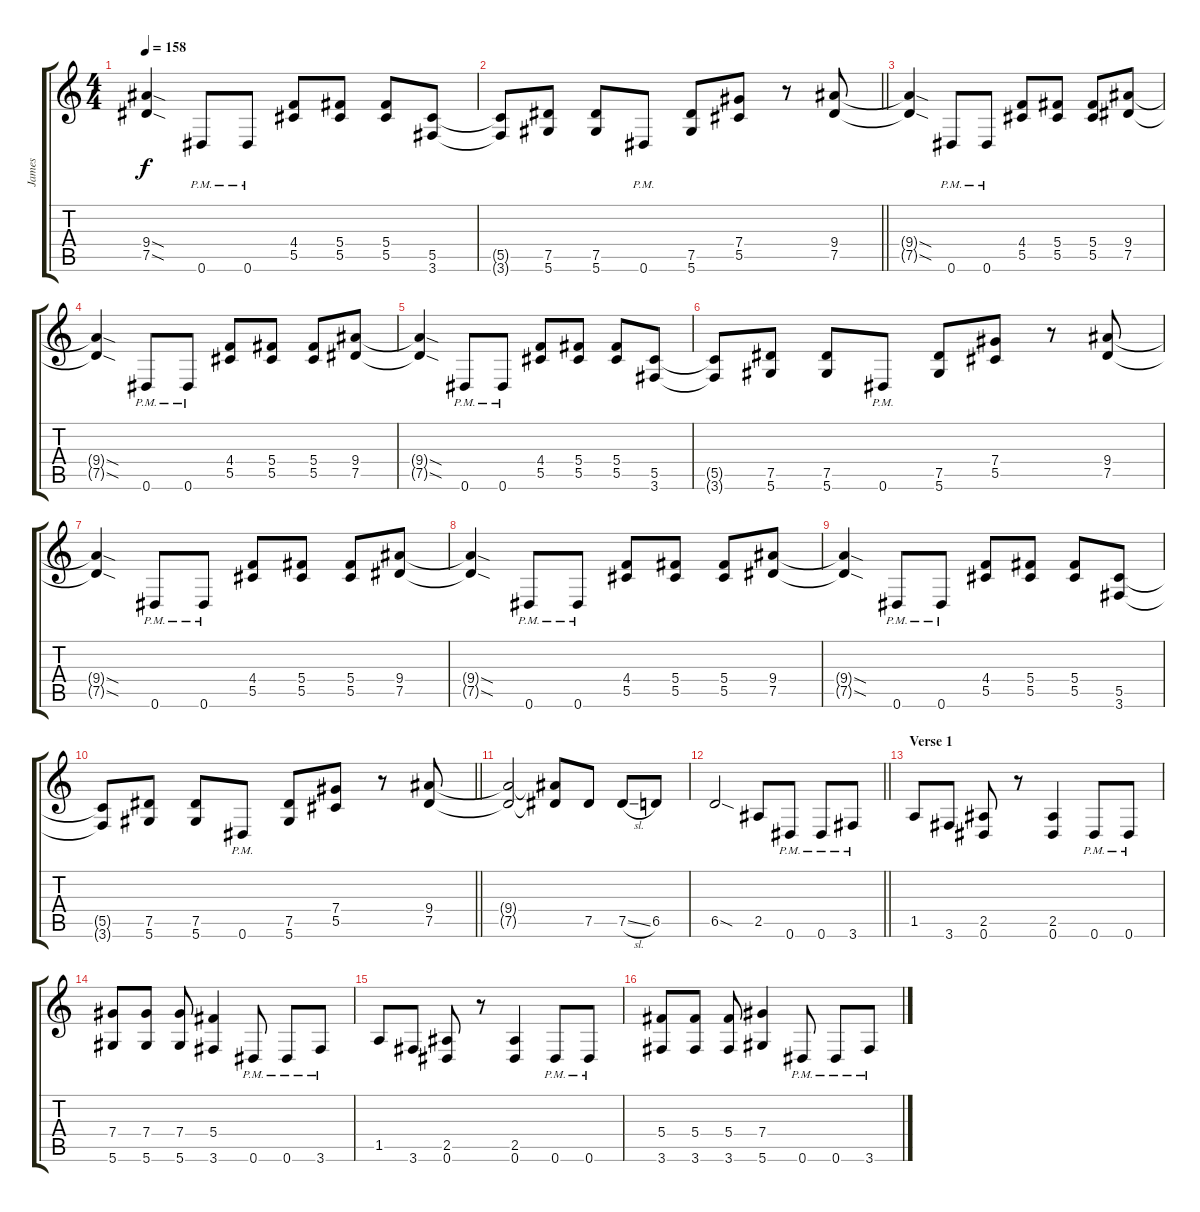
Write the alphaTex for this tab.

\track ("James" "James") {instrument distortionguitar}
\staff {score tabs}
\tuning (Eb4 Bb3 Gb3 Db3 Ab2 Eb2) {hide}
\ts (4 4)
\tempo 158
\clef g2
\ks c
(9.4{sod t} 7.5{sod t}).4{dy f} 0.6{pm}.8 0.6{pm}.8 (4.4 5.5).8 (5.4 5.5).8 (5.4 5.5).8 (5.5 3.6).8 |
\barLineRight lightlight
(5.5{t} 3.6{t}).8 (7.5 5.6).8 (7.5 5.6).8 0.6{pm}.8 (7.5 5.6).8 (7.4 5.5).8 r.8 (9.4 7.5).8 |
\section ("" "")
(9.4{sod t} 7.5{sod t}).4 0.6{pm}.8 0.6{pm}.8 (4.4 5.5).8 (5.4 5.5).8 (5.4 5.5).8 (9.4 7.5).8 |
(9.4{sod t} 7.5{sod t}).4 0.6{pm}.8 0.6{pm}.8 (4.4 5.5).8 (5.4 5.5).8 (5.4 5.5).8 (9.4 7.5).8 |
(9.4{sod t} 7.5{sod t}).4 0.6{pm}.8 0.6{pm}.8 (4.4 5.5).8 (5.4 5.5).8 (5.4 5.5).8 (5.5 3.6).8 |
(5.5{t} 3.6{t}).8 (7.5 5.6).8 (7.5 5.6).8 0.6{pm}.8 (7.5 5.6).8 (7.4 5.5).8 r.8 (9.4 7.5).8 |
(9.4{sod t} 7.5{sod t}).4 0.6{pm}.8 0.6{pm}.8 (4.4 5.5).8 (5.4 5.5).8 (5.4 5.5).8 (9.4 7.5).8 |
(9.4{sod t} 7.5{sod t}).4 0.6{pm}.8 0.6{pm}.8 (4.4 5.5).8 (5.4 5.5).8 (5.4 5.5).8 (9.4 7.5).8 |
(9.4{sod t} 7.5{sod t}).4 0.6{pm}.8 0.6{pm}.8 (4.4 5.5).8 (5.4 5.5).8 (5.4 5.5).8 (5.5 3.6).8 |
\barLineRight lightlight
(5.5{t} 3.6{t}).8 (7.5 5.6).8 (7.5 5.6).8 0.6{pm}.8 (7.5 5.6).8 (7.4 5.5).8 r.8 (9.4 7.5).8 |
\section ("" "")
(9.4{t} 7.5{t}).2 (9.4{t} 7.5{t}).8 7.5.8 7.5{sl}.8 6.5.8 |
\barLineRight lightlight
6.5{sod}.2 2.5.8 0.6{pm}.8 0.6{pm}.8 3.6{pm}.8 |
\section ("" "Verse 1")
1.5.8 3.6.8 (2.5 0.6).8 r.8 (2.5 0.6).4 0.6{pm}.8 0.6{pm}.8 |
(7.4 5.6).8 (7.4 5.6).8 (7.4 5.6).8 (5.4 3.6).4 0.6{pm}.8 0.6{pm}.8 3.6{pm}.8 |
1.5.8 3.6.8 (2.5 0.6).8 r.8 (2.5 0.6).4 0.6{pm}.8 0.6{pm}.8 |
(5.4 3.6).8 (5.4 3.6).8 (5.4 3.6).8 (7.4 5.6).4 0.6{pm}.8 0.6{pm}.8 3.6{pm}.8
